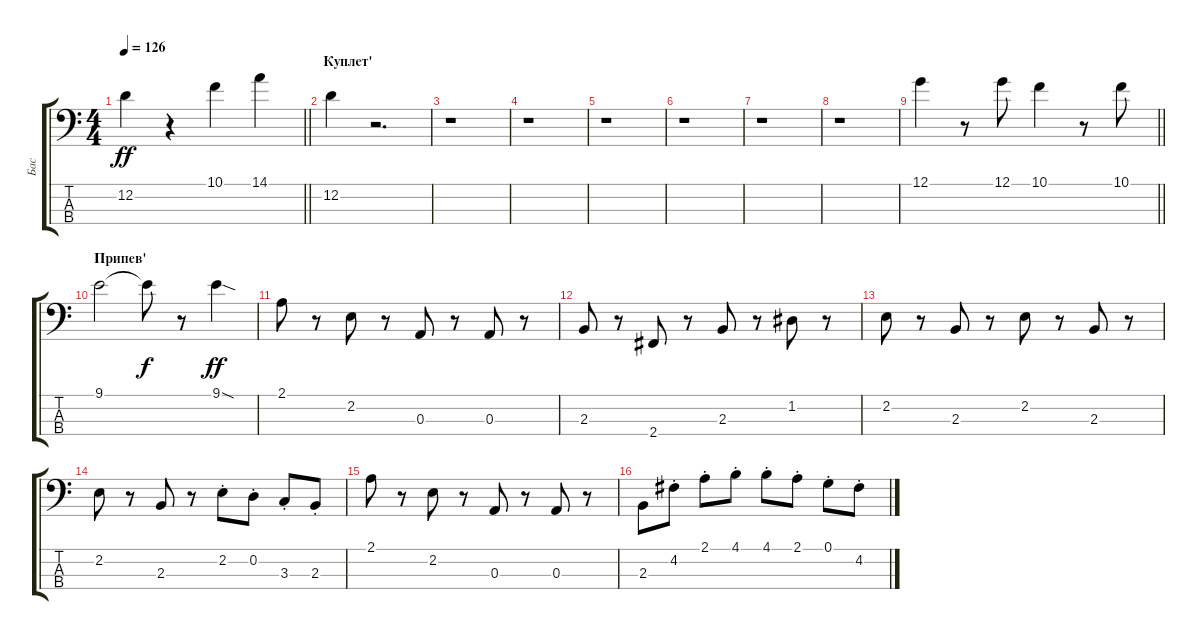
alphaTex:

\track ("Бас" "Бас") {instrument electricbassfinger}
\staff {score tabs}
\tuning (G2 D2 A1 E1) {hide}
\ts (4 4)
\tempo 126
\clef f4
\barLineRight lightlight
\ks c
12.2.4{dy ff} r.4 10.1.4 14.1.4 |
\section ("" "Куплет'")
12.2.4 r.2{d} |
r.1 |
r.1 |
r.1 |
r.1 |
r.1 |
r.1 |
\barLineRight lightlight
12.1.4 r.8 12.1.8 10.1.4 r.8 10.1.8 |
\section ("" "Припев'")
9.1.2 9.1{t}.8{dy f} r.8 9.1{sod}.4{dy ff} |
2.1.8 r.8 2.2.8 r.8 0.3.8 r.8 0.3.8 r.8 |
2.3.8 r.8 2.4.8 r.8 2.3.8 r.8 1.2.8 r.8 |
2.2.8 r.8 2.3.8 r.8 2.2.8 r.8 2.3.8 r.8 |
2.2.8 r.8 2.3.8 r.8 2.2{st}.8 0.2{st}.8 3.3{st}.8 2.3{st}.8 |
2.1.8 r.8 2.2.8 r.8 0.3.8 r.8 0.3.8 r.8 |
2.3.8 4.2{st}.8 2.1{st}.8 4.1{st}.8 4.1{st}.8 2.1{st}.8 0.1{st}.8 4.2{st}.8
